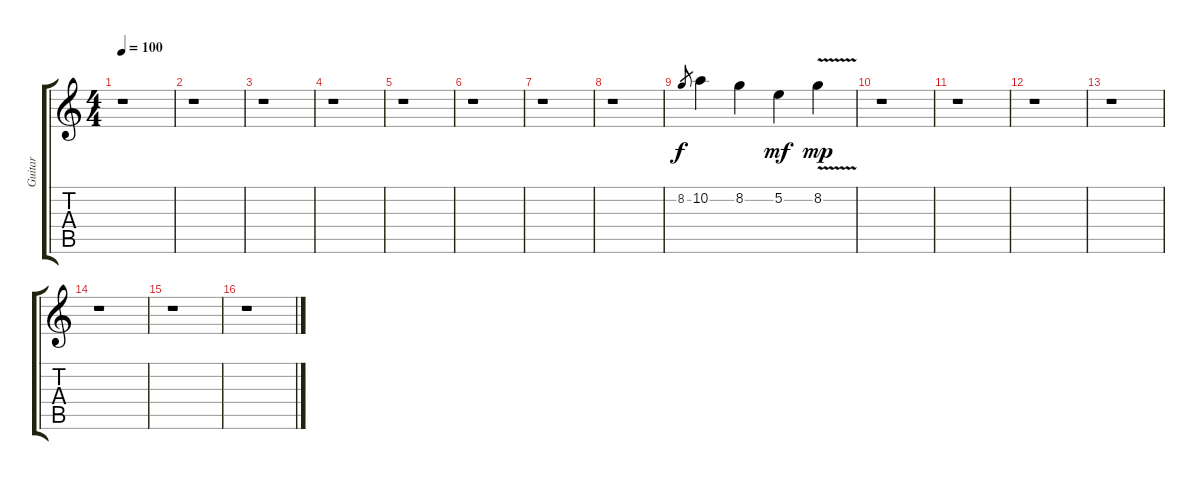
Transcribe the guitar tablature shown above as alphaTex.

\track ("Guitar" "Guitar") {instrument overdrivenguitar}
\staff {score tabs}
\tuning (E4 B3 G3 D3 A2 E2) {hide}
\ts (4 4)
\tempo 100
\clef g2
\ks c
r.1{dy f} |
r.1 |
r.1 |
r.1 |
r.1 |
r.1 |
r.1 |
r.1 |
8.2.8{gr} 10.2.4{volume 11} 8.2.4 5.2.4{dy mf} 8.2{v}.4{dy mp} |
r.1 |
r.1 |
r.1 |
r.1 |
r.1 |
r.1 |
r.1
